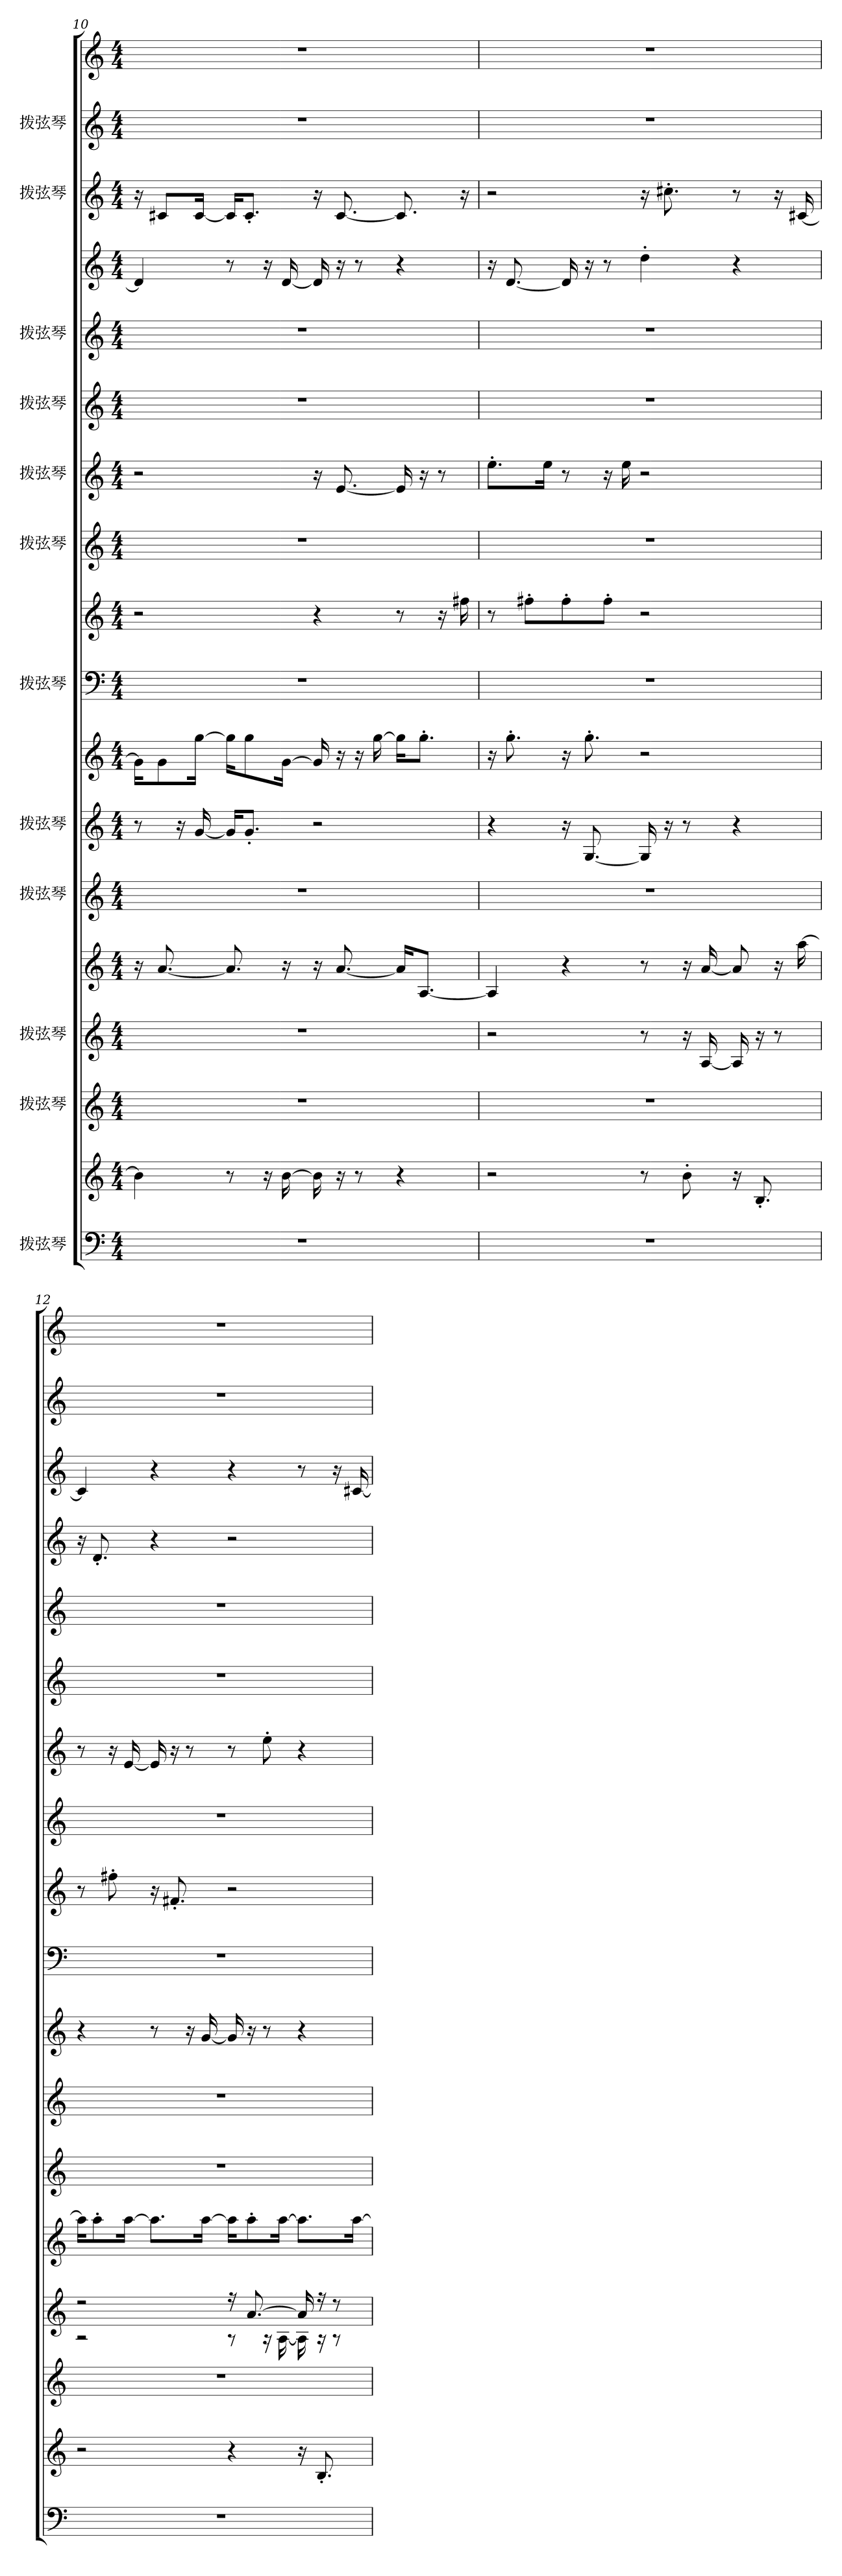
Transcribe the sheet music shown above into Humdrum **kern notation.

**kern	**kern	**kern	**kern	**kern	**kern	**kern	**kern	**kern	**kern	**kern	**kern	**kern	**kern	**kern	**kern	**kern	**kern
*part12	*part12	*part11	*part10	*part10	*part9	*part8	*part8	*part7	*part7	*part6	*part5	*part4	*part3	*part3	*part2	*part1	*part1
*staff18	*staff17	*staff16	*staff15	*staff14	*staff13	*staff12	*staff11	*staff10	*staff9	*staff8	*staff7	*staff6	*staff5	*staff4	*staff3	*staff2	*staff1
*I"拨弦琴	*	*I"拨弦琴	*I"拨弦琴	*	*I"拨弦琴	*I"拨弦琴	*	*I"拨弦琴	*	*I"拨弦琴	*I"拨弦琴	*I"拨弦琴	*I"拨弦琴	*	*I"拨弦琴	*I"拨弦琴	*
*clefF4	*clefG2	*clefG2	*clefG2	*clefG2	*clefG2	*clefG2	*clefG2	*clefF4	*clefG2	*clefG2	*clefG2	*clefG2	*clefG2	*clefG2	*clefG2	*clefG2	*clefG2
*k[]	*k[]	*k[]	*k[]	*k[]	*k[]	*k[]	*k[]	*k[]	*k[]	*k[]	*k[]	*k[]	*k[]	*k[]	*k[]	*k[]	*k[]
*M4/4	*M4/4	*M4/4	*M4/4	*M4/4	*M4/4	*M4/4	*M4/4	*M4/4	*M4/4	*M4/4	*M4/4	*M4/4	*M4/4	*M4/4	*M4/4	*M4/4	*M4/4
=10	=10	=10	=10	=10	=10	=10	=10	=10	=10	=10	=10	=10	=10	=10	=10	=10	=10
1r	4b\]	1r	1r	16r	1r	8r	16g\KL]	1r	2r	1r	2r	1r	1r	4d/]	16r	1r	1r
.	.	.	.	[8.a/	.	.	8g\	.	.	.	.	.	.	.	8c#X/L	.	.
.	.	.	.	.	.	16r	.	.	.	.	.	.	.	.	.	.	.
.	.	.	.	.	.	[16g/	[16gg\Jk	.	.	.	.	.	.	.	[16c#/Jk	.	.
.	8r	.	.	8.a/]	.	16g/KL]	16gg\KL]	.	.	.	.	.	.	8r	16c#/KL]	.	.
.	.	.	.	.	.	8.g'/J	8gg\	.	.	.	.	.	.	.	8.c#'/J	.	.
.	16r	.	.	.	.	.	.	.	.	.	.	.	.	16r	.	.	.
.	[16b\	.	.	16r	.	.	[16g\Jk	.	.	.	.	.	.	[16d/	.	.	.
.	16b\]	.	.	16r	.	2r	16g/]	.	4r	.	16r	.	.	16d/]	16r	.	.
.	16r	.	.	[8.a/	.	.	16r	.	.	.	[8.e/	.	.	16r	[8.c#/	.	.
.	8r	.	.	.	.	.	16r	.	.	.	.	.	.	8r	.	.	.
.	.	.	.	.	.	.	[16gg\	.	.	.	.	.	.	.	.	.	.
.	4r	.	.	16a/KL]	.	.	16gg\KL]	.	8r	.	16e/]	.	.	4r	8.c#/]	.	.
.	.	.	.	[8.A/J	.	.	8.gg'\J	.	.	.	16r	.	.	.	.	.	.
.	.	.	.	.	.	.	.	.	16r	.	8r	.	.	.	.	.	.
.	.	.	.	.	.	.	.	.	16ff#X\	.	.	.	.	.	16r	.	.
!!LO:PB:g=z
=11	=11	=11	=11	=11	=11	=11	=11	=11	=11	=11	=11	=11	=11	=11	=11	=11	=11
1r	2r	1r	2r	4A/]	1r	4r	16r	1r	8r	1r	8.ee'\L	1r	1r	16r	2r	1r	1r
.	.	.	.	.	.	.	8.gg'\	.	.	.	.	.	.	[8.d/	.	.	.
.	.	.	.	.	.	.	.	.	8ff#X'\L	.	.	.	.	.	.	.	.
.	.	.	.	.	.	.	.	.	.	.	16ee\Jk	.	.	.	.	.	.
.	.	.	.	4r	.	16r	16r	.	8ff#'\	.	8r	.	.	16d/]	.	.	.
.	.	.	.	.	.	[8.G/	8.gg'\	.	.	.	.	.	.	16r	.	.	.
.	.	.	.	.	.	.	.	.	8ff#'\J	.	16r	.	.	8r	.	.	.
.	.	.	.	.	.	.	.	.	.	.	16ee\	.	.	.	.	.	.
.	8r	.	8r	8r	.	16G/]	2r	.	2r	.	2r	.	.	4dd'\	16r	.	.
.	.	.	.	.	.	16r	.	.	.	.	.	.	.	.	8.cc#X'\	.	.
.	8b'\	.	16r	16r	.	8r	.	.	.	.	.	.	.	.	.	.	.
.	.	.	[16A/	[16a/	.	.	.	.	.	.	.	.	.	.	.	.	.
.	16r	.	16A/]	8a/]	.	4r	.	.	.	.	.	.	.	4r	8r	.	.
.	8.B'/	.	16r	.	.	.	.	.	.	.	.	.	.	.	.	.	.
.	.	.	8r	16r	.	.	.	.	.	.	.	.	.	.	16r	.	.
.	.	.	.	[16aa\	.	.	.	.	.	.	.	.	.	.	[16c#X/	.	.
=12	=12	=12	=12	=12	=12	=12	=12	=12	=12	=12	=12	=12	=12	=12	=12	=12	=12
*	*	*	*^	*	*	*	*	*	*	*	*	*	*	*	*	*	*
1r	2r	1r	2r	2r	16aa\KL]	1r	1r	4r	1r	8r	1r	8r	1r	1r	16r	4c#/]	1r	1r
.	.	.	.	.	8aa'\	.	.	.	.	.	.	.	.	.	8.d'/	.	.	.
.	.	.	.	.	.	.	.	.	.	8ff#X'\	.	16r	.	.	.	.	.	.
.	.	.	.	.	[16aa\Jk	.	.	.	.	.	.	[16e/	.	.	.	.	.	.
.	.	.	.	.	8.aa\L]	.	.	8r	.	16r	.	16e/]	.	.	4r	4r	.	.
.	.	.	.	.	.	.	.	.	.	8.f#X'/	.	16r	.	.	.	.	.	.
.	.	.	.	.	.	.	.	16r	.	.	.	8r	.	.	.	.	.	.
.	.	.	.	.	[16aa\Jk	.	.	[16g/	.	.	.	.	.	.	.	.	.	.
.	4r	.	16r	8r	16aa\KL]	.	.	16g/]	.	2r	.	8r	.	.	2r	4r	.	.
.	.	.	[8.a/	.	8aa'\	.	.	16r	.	.	.	.	.	.	.	.	.	.
.	.	.	.	16r	.	.	.	8r	.	.	.	8ee'\	.	.	.	.	.	.
.	.	.	.	[16A\	[16aa\Jk	.	.	.	.	.	.	.	.	.	.	.	.	.
.	16r	.	16a/]	16A\]	8.aa\L]	.	.	4r	.	.	.	4r	.	.	.	8r	.	.
.	8.B'/	.	16r	16r	.	.	.	.	.	.	.	.	.	.	.	.	.	.
.	.	.	8r	8r	.	.	.	.	.	.	.	.	.	.	.	16r	.	.
.	.	.	.	.	[16aa\Jk	.	.	.	.	.	.	.	.	.	.	[16c#X/	.	.
*	*	*	*v	*v	*	*	*	*	*	*	*	*	*	*	*	*	*	*
=	=	=	=	=	=	=	=	=	=	=	=	=	=	=	=	=	=
*-	*-	*-	*-	*-	*-	*-	*-	*-	*-	*-	*-	*-	*-	*-	*-	*-	*-
